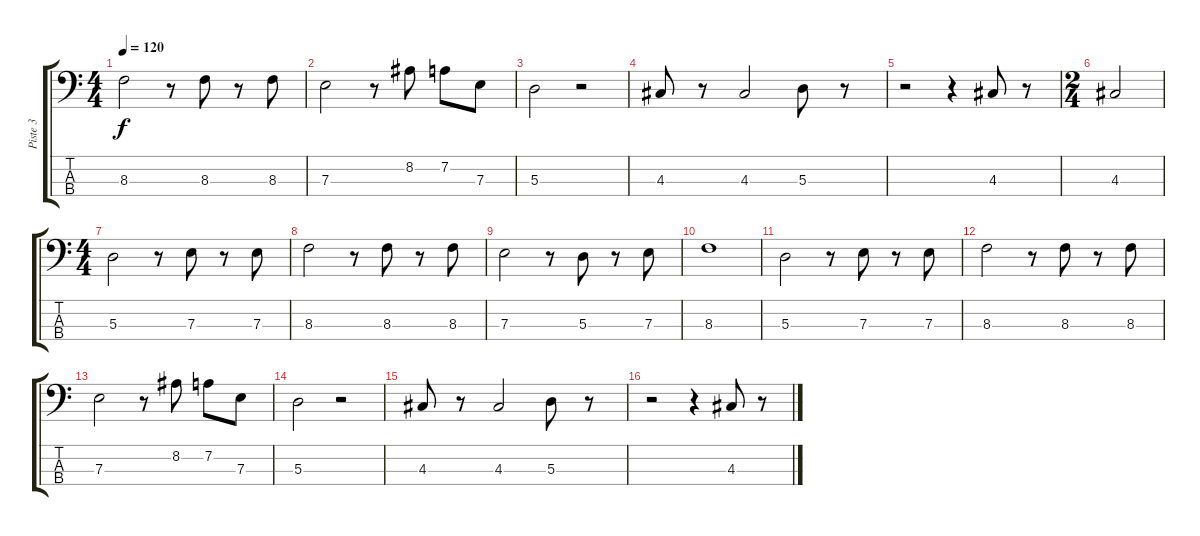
\track ("Piste 3" "Piste 3") {instrument acousticbass}
\staff {score tabs}
\tuning (G2 D2 A1 E1) {hide}
\ts (4 4)
\tempo 120
\clef f4
\ks c
8.3.2{dy f} r.8 8.3.8 r.8 8.3.8 |
7.3.2 r.8 8.2.8 7.2.8 7.3.8 |
5.3.2 r.2 |
4.3.8 r.8 4.3.2 5.3.8 r.8 |
r.2 r.4 4.3.8 r.8 |
\ts (2 4)
4.3.2 |
\ts (4 4)
5.3.2 r.8 7.3.8 r.8 7.3.8 |
8.3.2 r.8 8.3.8 r.8 8.3.8 |
7.3.2 r.8 5.3.8 r.8 7.3.8 |
8.3.1 |
5.3.2 r.8 7.3.8 r.8 7.3.8 |
8.3.2 r.8 8.3.8 r.8 8.3.8 |
7.3.2 r.8 8.2.8 7.2.8 7.3.8 |
5.3.2 r.2 |
4.3.8 r.8 4.3.2 5.3.8 r.8 |
r.2 r.4 4.3.8 r.8
